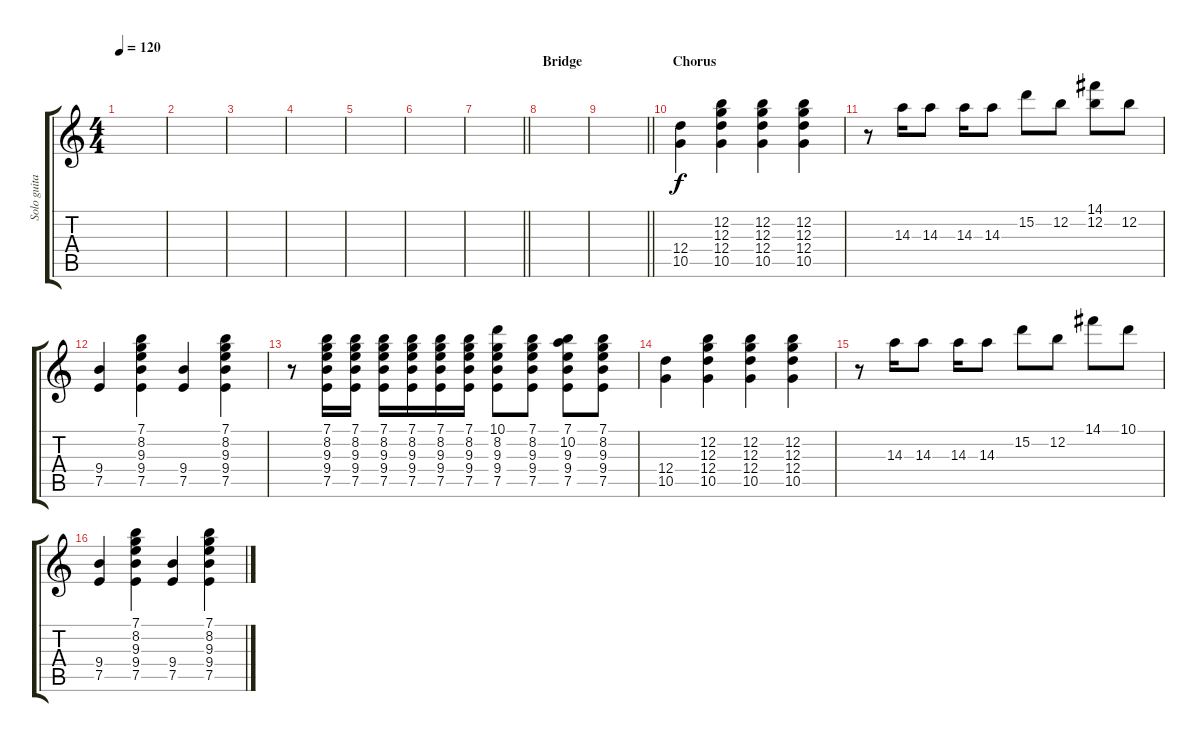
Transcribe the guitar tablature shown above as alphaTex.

\track ("Solo guitar" "Solo guita") {instrument distortionguitar}
\staff {score tabs}
\tuning (E4 B3 G3 D3 A2 E2) {hide}
\ts (4 4)
\tempo 120
\clef g2
\ks c
|
|
|
|
|
|
\barLineRight lightlight
|
\section ("" "Bridge")
|
\barLineRight lightlight
|
\section ("" "Chorus")
(12.4 10.5).4 (12.2 12.3 12.4 10.5).4 (12.2 12.3 12.4 10.5).4 (12.2 12.3 12.4 10.5).4 |
r.8 14.3.16 14.3.8 14.3.16 14.3.8 15.2.8 12.2.8 (14.1 12.2).8 12.2.8 |
(9.4 7.5).4 (7.1 8.2 9.3 9.4 7.5).4 (9.4 7.5).4 (7.1 8.2 9.3 9.4 7.5).4 |
r.8 (7.1 8.2 9.3 9.4 7.5).16 (7.1 8.2 9.3 9.4 7.5).16 (7.1 8.2 9.3 9.4 7.5).16 (7.1 8.2 9.3 9.4 7.5).16 (7.1 8.2 9.3 9.4 7.5).16 (7.1 8.2 9.3 9.4 7.5).16 (10.1 8.2 9.3 9.4 7.5).8 (7.1 8.2 9.3 9.4 7.5).8 (7.1 10.2 9.3 9.4 7.5).8 (7.1 8.2 9.3 9.4 7.5).8 |
(12.4 10.5).4 (12.2 12.3 12.4 10.5).4 (12.2 12.3 12.4 10.5).4 (12.2 12.3 12.4 10.5).4 |
r.8 14.3.16 14.3.8 14.3.16 14.3.8 15.2.8 12.2.8 14.1.8 10.1.8 |
(9.4 7.5).4 (7.1 8.2 9.3 9.4 7.5).4 (9.4 7.5).4 (7.1 8.2 9.3 9.4 7.5).4
